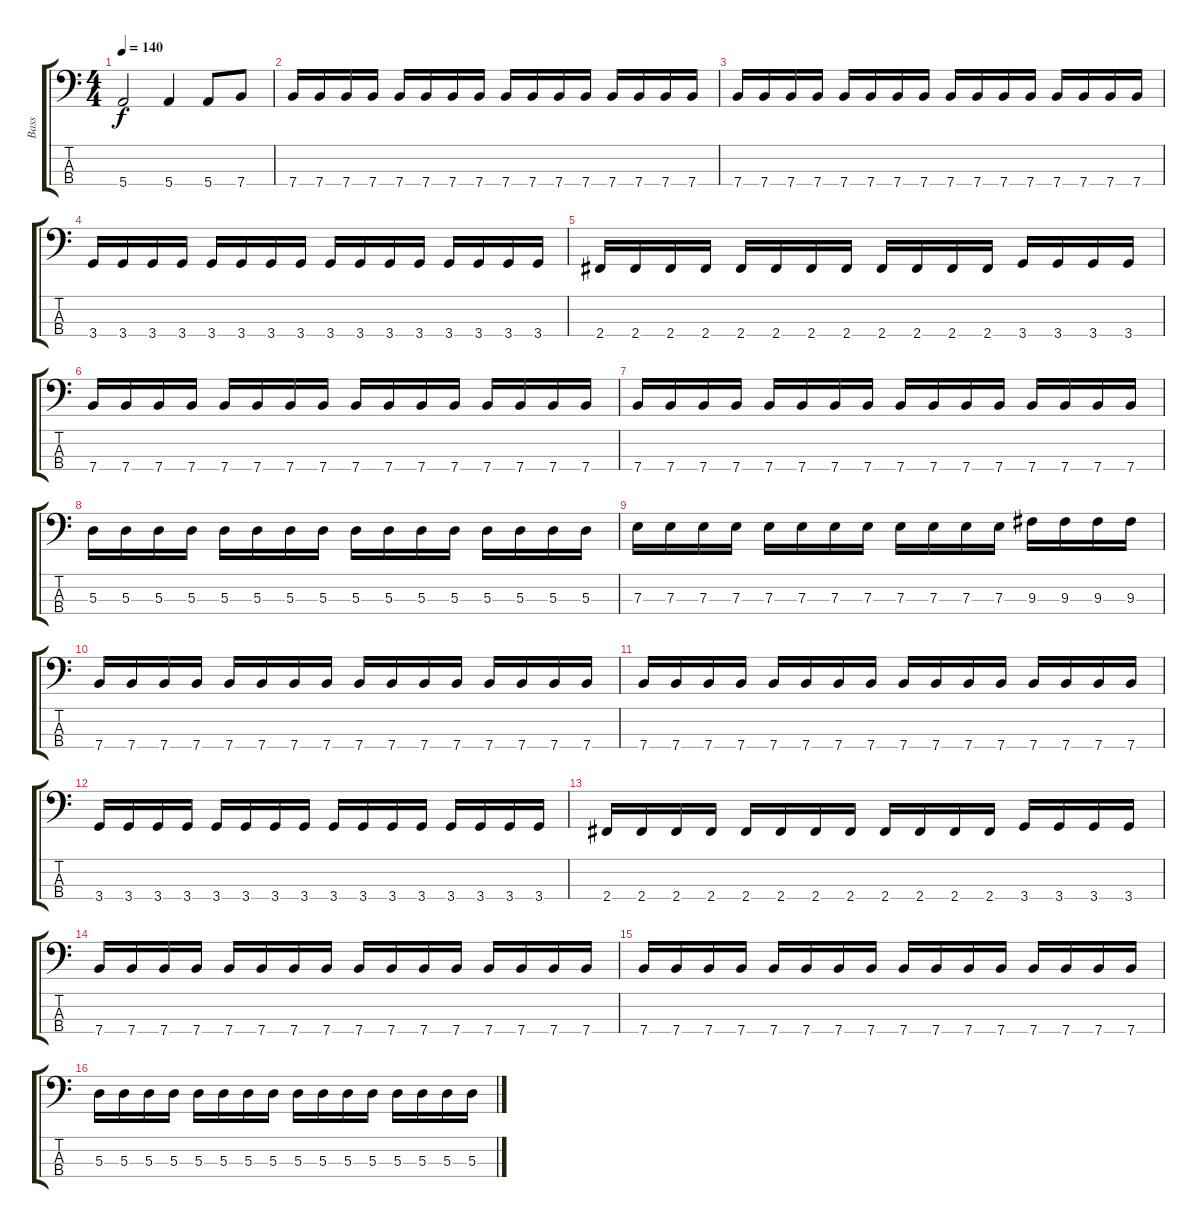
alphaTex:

\track ("Bass" "Bass") {instrument electricbasspick}
\staff {score tabs}
\tuning (G2 D2 A1 E1) {hide}
\ts (4 4)
\tempo 140
\clef f4
\ks c
5.4.2{dy f} 5.4.4 5.4.8 7.4.8 |
7.4.16 7.4.16 7.4.16 7.4.16 7.4.16 7.4.16 7.4.16 7.4.16 7.4.16 7.4.16 7.4.16 7.4.16 7.4.16 7.4.16 7.4.16 7.4.16 |
7.4.16 7.4.16 7.4.16 7.4.16 7.4.16 7.4.16 7.4.16 7.4.16 7.4.16 7.4.16 7.4.16 7.4.16 7.4.16 7.4.16 7.4.16 7.4.16 |
3.4.16 3.4.16 3.4.16 3.4.16 3.4.16 3.4.16 3.4.16 3.4.16 3.4.16 3.4.16 3.4.16 3.4.16 3.4.16 3.4.16 3.4.16 3.4.16 |
2.4.16 2.4.16 2.4.16 2.4.16 2.4.16 2.4.16 2.4.16 2.4.16 2.4.16 2.4.16 2.4.16 2.4.16 3.4.16 3.4.16 3.4.16 3.4.16 |
7.4.16 7.4.16 7.4.16 7.4.16 7.4.16 7.4.16 7.4.16 7.4.16 7.4.16 7.4.16 7.4.16 7.4.16 7.4.16 7.4.16 7.4.16 7.4.16 |
7.4.16 7.4.16 7.4.16 7.4.16 7.4.16 7.4.16 7.4.16 7.4.16 7.4.16 7.4.16 7.4.16 7.4.16 7.4.16 7.4.16 7.4.16 7.4.16 |
5.3.16 5.3.16 5.3.16 5.3.16 5.3.16 5.3.16 5.3.16 5.3.16 5.3.16 5.3.16 5.3.16 5.3.16 5.3.16 5.3.16 5.3.16 5.3.16 |
7.3.16 7.3.16 7.3.16 7.3.16 7.3.16 7.3.16 7.3.16 7.3.16 7.3.16 7.3.16 7.3.16 7.3.16 9.3.16 9.3.16 9.3.16 9.3.16 |
7.4.16 7.4.16 7.4.16 7.4.16 7.4.16 7.4.16 7.4.16 7.4.16 7.4.16 7.4.16 7.4.16 7.4.16 7.4.16 7.4.16 7.4.16 7.4.16 |
7.4.16 7.4.16 7.4.16 7.4.16 7.4.16 7.4.16 7.4.16 7.4.16 7.4.16 7.4.16 7.4.16 7.4.16 7.4.16 7.4.16 7.4.16 7.4.16 |
3.4.16 3.4.16 3.4.16 3.4.16 3.4.16 3.4.16 3.4.16 3.4.16 3.4.16 3.4.16 3.4.16 3.4.16 3.4.16 3.4.16 3.4.16 3.4.16 |
2.4.16 2.4.16 2.4.16 2.4.16 2.4.16 2.4.16 2.4.16 2.4.16 2.4.16 2.4.16 2.4.16 2.4.16 3.4.16 3.4.16 3.4.16 3.4.16 |
7.4.16 7.4.16 7.4.16 7.4.16 7.4.16 7.4.16 7.4.16 7.4.16 7.4.16 7.4.16 7.4.16 7.4.16 7.4.16 7.4.16 7.4.16 7.4.16 |
7.4.16 7.4.16 7.4.16 7.4.16 7.4.16 7.4.16 7.4.16 7.4.16 7.4.16 7.4.16 7.4.16 7.4.16 7.4.16 7.4.16 7.4.16 7.4.16 |
5.3.16 5.3.16 5.3.16 5.3.16 5.3.16 5.3.16 5.3.16 5.3.16 5.3.16 5.3.16 5.3.16 5.3.16 5.3.16 5.3.16 5.3.16 5.3.16
